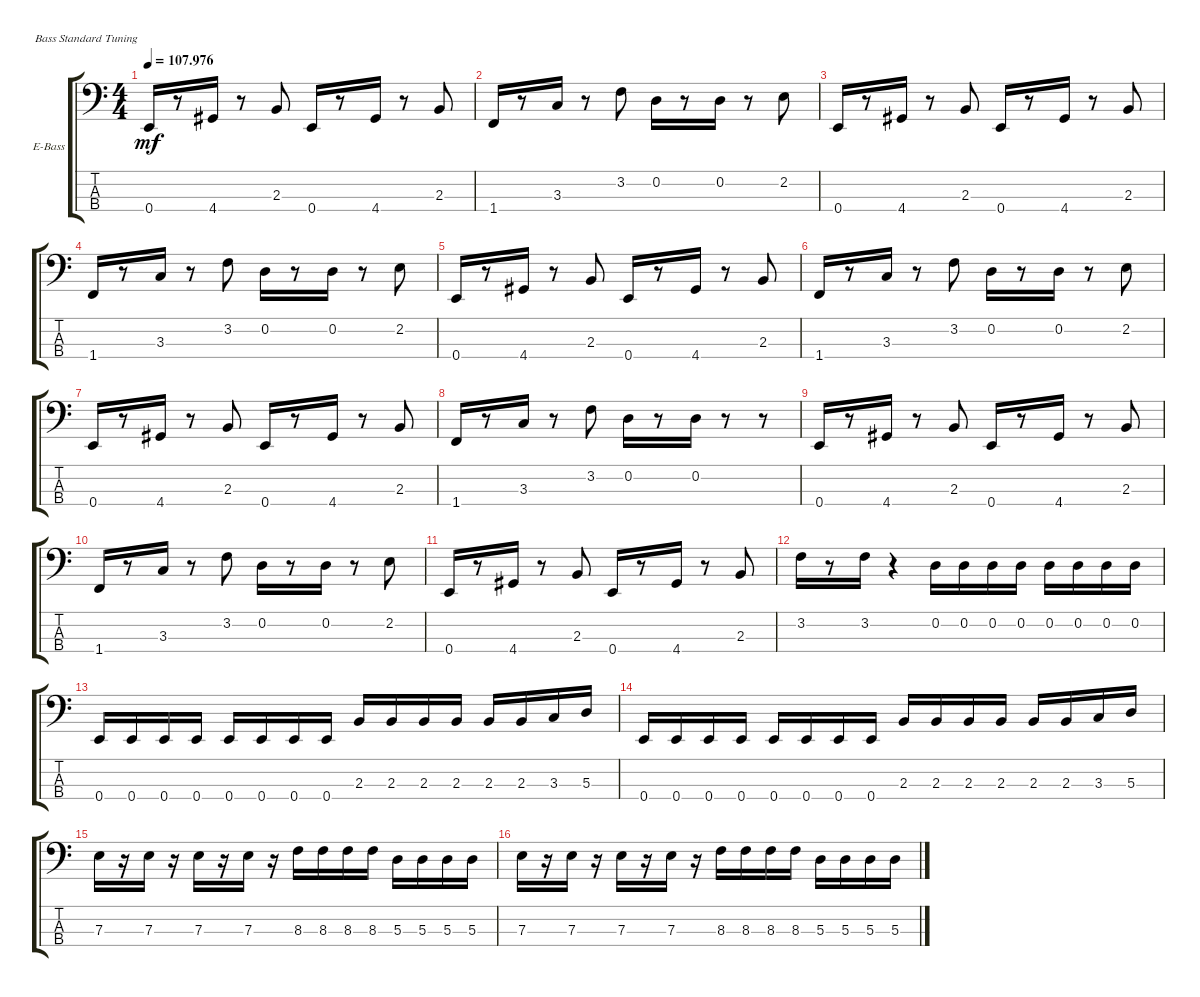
\defaultSystemsLayout 4
\bracketExtendMode groupsimilarinstruments
\firstSystemTrackNameOrientation horizontal
\otherSystemsTrackNameOrientation horizontal
\track ("Electric Bass" "E-Bass") {instrument electricbassfinger}
\staff {score tabs}
\tuning (G2 D2 A1 E1)
\ts (4 4)
\tempo
107.976
\accidentals auto
\clef f4
\ottava regular
\simile none
\ks c
0.4.16{dy mf} r.8 4.4.16 r.8 2.3.8 0.4.16 r.8 4.4.16 r.8 2.3.8 |
1.4.16 r.8 3.3.16 r.8 3.2.8 0.2.16 r.8 0.2.16 r.8 2.2.8 |
0.4.16 r.8 4.4.16 r.8 2.3.8 0.4.16 r.8 4.4.16 r.8 2.3.8 |
1.4.16 r.8 3.3.16 r.8 3.2.8 0.2.16 r.8 0.2.16 r.8 2.2.8 |
0.4.16 r.8 4.4.16 r.8 2.3.8 0.4.16 r.8 4.4.16 r.8 2.3.8 |
1.4.16 r.8 3.3.16 r.8 3.2.8 0.2.16 r.8 0.2.16 r.8 2.2.8 |
0.4.16 r.8 4.4.16 r.8 2.3.8 0.4.16 r.8 4.4.16 r.8 2.3.8 |
1.4.16 r.8 3.3.16 r.8 3.2.8 0.2.16 r.8 0.2.16 r.8 r.8 |
0.4.16 r.8 4.4.16 r.8 2.3.8 0.4.16 r.8 4.4.16 r.8 2.3.8 |
1.4.16 r.8 3.3.16 r.8 3.2.8 0.2.16 r.8 0.2.16 r.8 2.2.8 |
0.4.16 r.8 4.4.16 r.8 2.3.8 0.4.16 r.8 4.4.16 r.8 2.3.8 |
3.2.16 r.8 3.2.16 r.4 0.2.16 0.2.16 0.2.16 0.2.16 0.2.16 0.2.16 0.2.16 0.2.16 |
0.4.16 0.4.16 0.4.16 0.4.16 0.4.16 0.4.16 0.4.16 0.4.16 2.3.16 2.3.16 2.3.16 2.3.16 2.3.16 2.3.16 3.3.16 5.3.16 |
0.4.16 0.4.16 0.4.16 0.4.16 0.4.16 0.4.16 0.4.16 0.4.16 2.3.16 2.3.16 2.3.16 2.3.16 2.3.16 2.3.16 3.3.16 5.3.16 |
7.3.16 r.16 7.3.16 r.16 7.3.16 r.16 7.3.16 r.16 8.3.16 8.3.16 8.3.16 8.3.16 5.3.16 5.3.16 5.3.16 5.3.16 |
7.3.16 r.16 7.3.16 r.16 7.3.16 r.16 7.3.16 r.16 8.3.16 8.3.16 8.3.16 8.3.16 5.3.16 5.3.16 5.3.16 5.3.16
